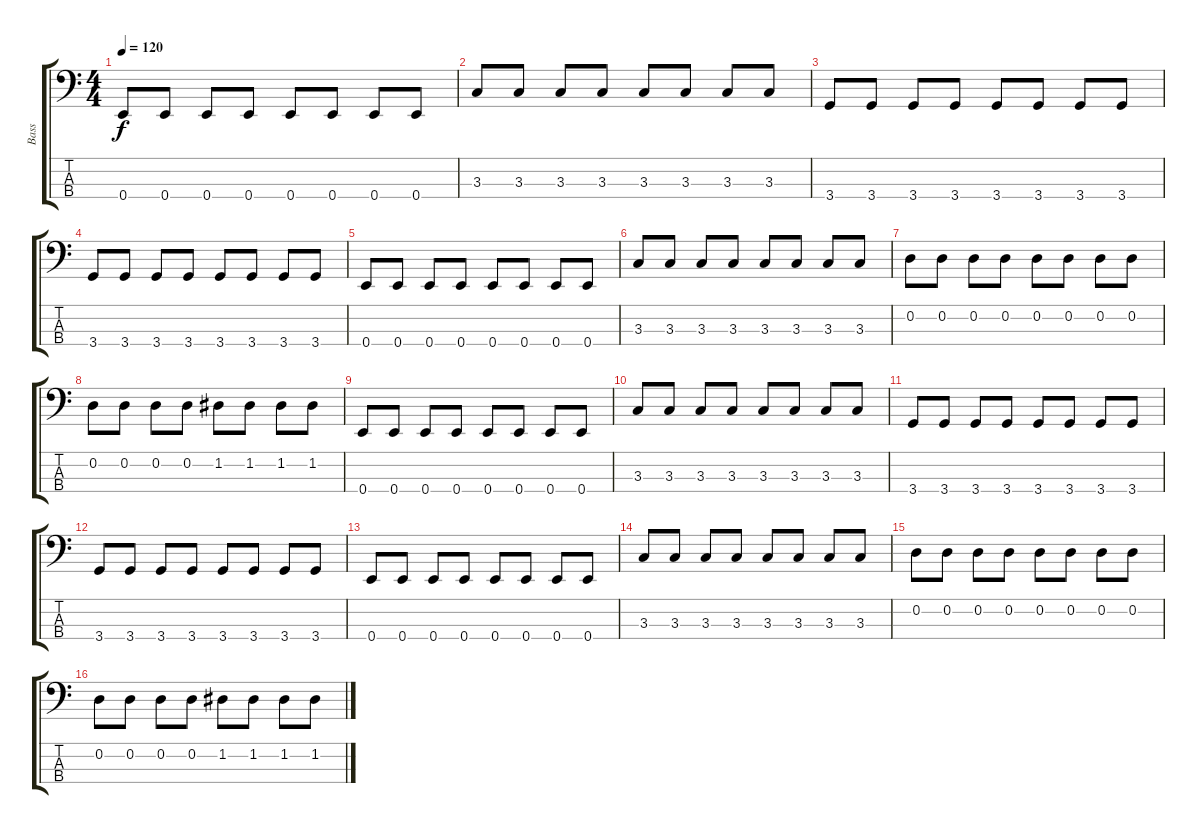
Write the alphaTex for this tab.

\track ("Bass" "Bass") {instrument electricbassfinger}
\staff {score tabs}
\tuning (G2 D2 A1 E1) {hide}
\ts (4 4)
\tempo 120
\clef f4
\ks c
0.4.8{dy f} 0.4.8 0.4.8 0.4.8 0.4.8 0.4.8 0.4.8 0.4.8 |
3.3.8 3.3.8 3.3.8 3.3.8 3.3.8 3.3.8 3.3.8 3.3.8 |
3.4.8 3.4.8 3.4.8 3.4.8 3.4.8 3.4.8 3.4.8 3.4.8 |
3.4.8 3.4.8 3.4.8 3.4.8 3.4.8 3.4.8 3.4.8 3.4.8 |
0.4.8 0.4.8 0.4.8 0.4.8 0.4.8 0.4.8 0.4.8 0.4.8 |
3.3.8 3.3.8 3.3.8 3.3.8 3.3.8 3.3.8 3.3.8 3.3.8 |
0.2.8 0.2.8 0.2.8 0.2.8 0.2.8 0.2.8 0.2.8 0.2.8 |
0.2.8 0.2.8 0.2.8 0.2.8 1.2.8 1.2.8 1.2.8 1.2.8 |
0.4.8 0.4.8 0.4.8 0.4.8 0.4.8 0.4.8 0.4.8 0.4.8 |
3.3.8 3.3.8 3.3.8 3.3.8 3.3.8 3.3.8 3.3.8 3.3.8 |
3.4.8 3.4.8 3.4.8 3.4.8 3.4.8 3.4.8 3.4.8 3.4.8 |
3.4.8 3.4.8 3.4.8 3.4.8 3.4.8 3.4.8 3.4.8 3.4.8 |
0.4.8 0.4.8 0.4.8 0.4.8 0.4.8 0.4.8 0.4.8 0.4.8 |
3.3.8 3.3.8 3.3.8 3.3.8 3.3.8 3.3.8 3.3.8 3.3.8 |
0.2.8 0.2.8 0.2.8 0.2.8 0.2.8 0.2.8 0.2.8 0.2.8 |
0.2.8 0.2.8 0.2.8 0.2.8 1.2.8 1.2.8 1.2.8 1.2.8
